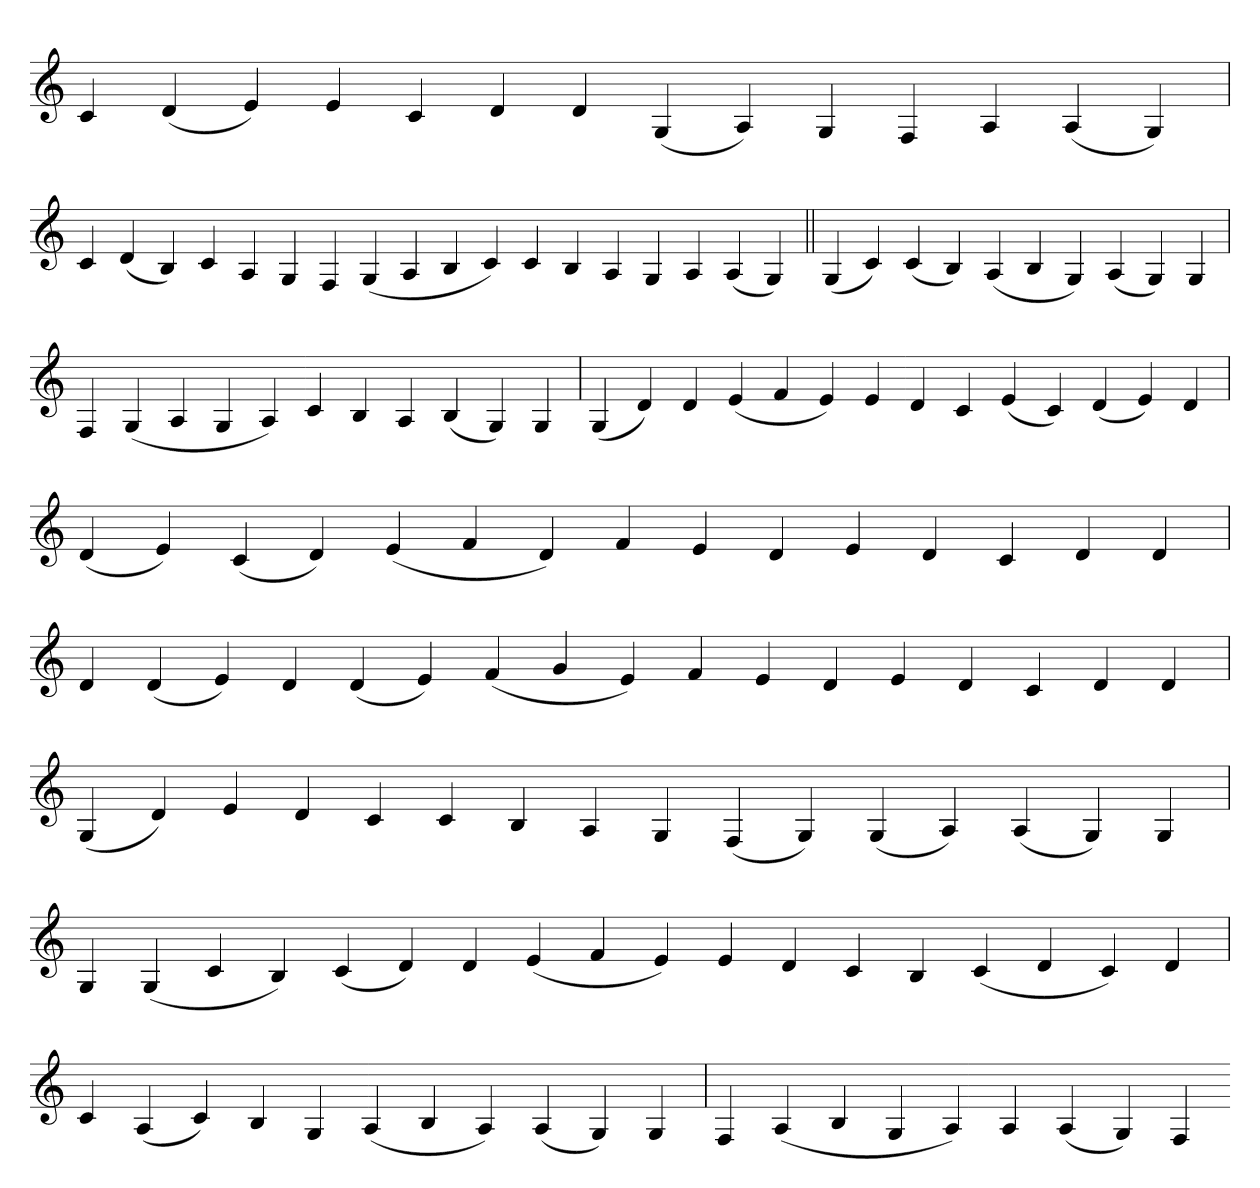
**kern
*part1
*staff1
=
4c
(4d
4e)
4e
4c
4d
4d
(4G
4A)
4G
4F
4A
(4A
4G)
=`
4c
(4d
4B)
4c
4A
4G
4F
(4G
4A
4B
4c)
4c
4B
4A
4G
4A
(4A
4G)
=||
(4G
4c)
(4c
4B)
(4A
4B
4G)
(4A
4G)
4G
=`
4F
(4G
4A
4G
4A)
4c
4B
4A
(4B
4G)
4G
='
(4G
4d)
4d
(4e
4f
4e)
4e
4d
4c
(4e
4c)
(4d
4e)
4d
=`
(4d
4e)
(4c
4d)
(4e
4f
4d)
4f
4e
4d
4e
4d
4c
4d
4d
='
4d
(4d
4e)
4d
(4d
4e)
(4f
4g
4e)
4f
4e
4d
4e
4d
4c
4d
4d
=`
(4G
4d)
4e
4d
4c
4c
4B
4A
4G
(4F
4G)
(4G
4A)
(4A
4G)
4G
=
4G
(4G
4c
4B)
(4c
4d)
4d
(4e
4f
4e)
4e
4d
4c
4B
(4c
4d
4c)
4d
=`
4c
(4A
4c)
4B
4G
(4A
4B
4A)
(4A
4G)
4G
=
4F
(4A
4B
4G
4A)
4A
(4A
4G)
4F
=-
*-
